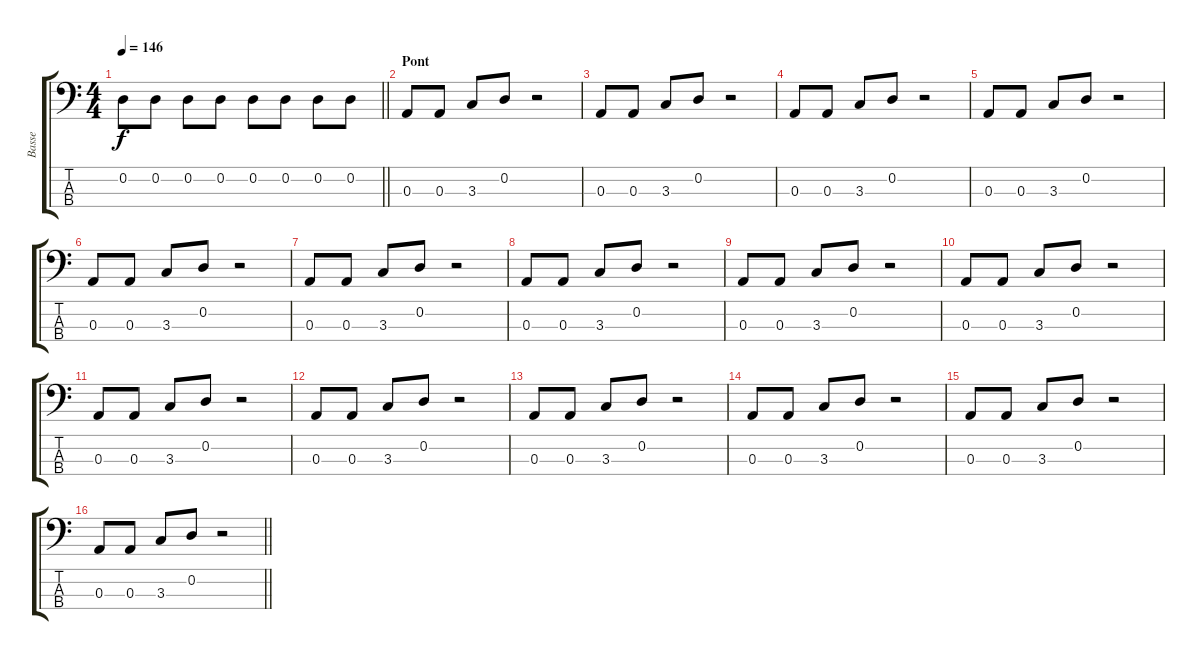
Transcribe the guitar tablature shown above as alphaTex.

\track ("Basse" "Basse") {instrument electricbassfinger}
\staff {score tabs}
\tuning (G2 D2 A1 E1) {hide}
\ts (4 4)
\tempo 146
\clef f4
\barLineRight lightlight
\ks c
0.2.8{dy f} 0.2.8 0.2.8 0.2.8 0.2.8 0.2.8 0.2.8 0.2.8 |
\section ("" "Pont")
0.3.8 0.3.8 3.3.8 0.2.8 r.2 |
0.3.8 0.3.8 3.3.8 0.2.8 r.2 |
0.3.8 0.3.8 3.3.8 0.2.8 r.2 |
0.3.8 0.3.8 3.3.8 0.2.8 r.2 |
0.3.8 0.3.8 3.3.8 0.2.8 r.2 |
0.3.8 0.3.8 3.3.8 0.2.8 r.2 |
0.3.8 0.3.8 3.3.8 0.2.8 r.2 |
0.3.8 0.3.8 3.3.8 0.2.8 r.2 |
0.3.8 0.3.8 3.3.8 0.2.8 r.2 |
0.3.8 0.3.8 3.3.8 0.2.8 r.2 |
0.3.8 0.3.8 3.3.8 0.2.8 r.2 |
0.3.8 0.3.8 3.3.8 0.2.8 r.2 |
0.3.8 0.3.8 3.3.8 0.2.8 r.2 |
0.3.8 0.3.8 3.3.8 0.2.8 r.2 |
\barLineRight lightlight
0.3.8 0.3.8 3.3.8 0.2.8 r.2
